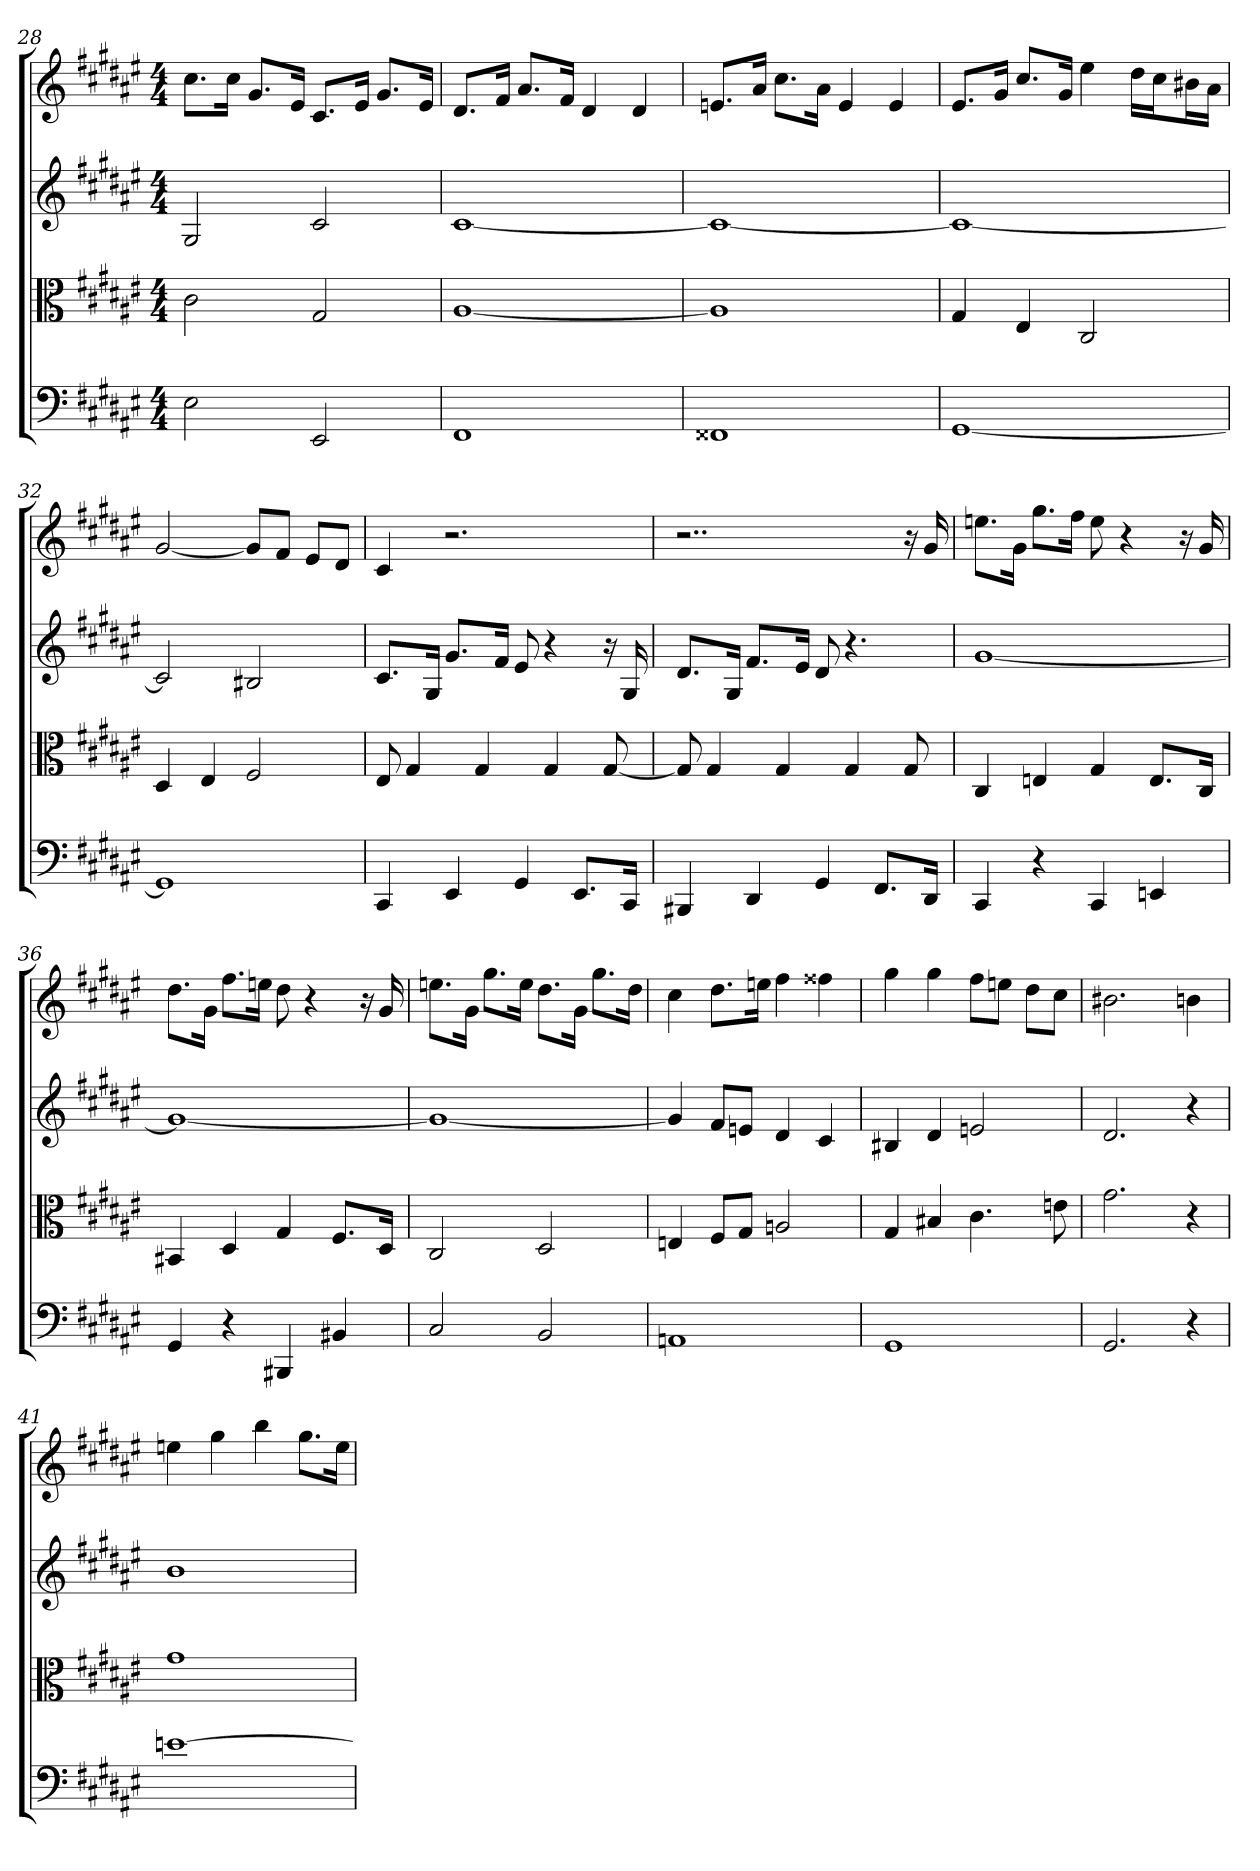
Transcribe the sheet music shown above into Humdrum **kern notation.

**kern	**kern	**kern	**kern
*part4	*part3	*part2	*part1
*staff4	*staff3	*staff2	*staff1
*clefF4	*clefC3	*	*
*k[f#c#g#d#a#e#]	*k[f#c#g#d#a#e#]	*k[f#c#g#d#a#e#]	*k[f#c#g#d#a#e#]
*F#:	*F#:	*F#:	*F#:
*M4/4	*M4/4	*M4/4	*M4/4
=28	=28	=28	=28
2E#	2c#	2G#	8.cc#L
.	.	.	16cc#Jk
.	.	.	8.g#L
.	.	.	16e#Jk
2EE#	2G#	2c#	8.c#L
.	.	.	16e#Jk
.	.	.	8.g#L
.	.	.	16e#Jk
=29	=29	=29	=29
1FF#	[1A#	[1c#	8.d#L
.	.	.	16f#Jk
.	.	.	8.a#L
.	.	.	16f#Jk
.	.	.	4d#
.	.	.	4d#
=30	=30	=30	=30
1FF##X	1A#]	1c#_	8.enL
.	.	.	16a#Jk
.	.	.	8.cc#L
.	.	.	16a#Jk
.	.	.	4e
.	.	.	4e
=31	=31	=31	=31
[1GG#	4G#	1c#_	8.e#L
.	.	.	16g#Jk
.	4E#	.	8.cc#L
.	.	.	16g#Jk
.	2C#	.	4ee#
.	.	.	16dd#LL
.	.	.	16cc#J
.	.	.	16b#XL
.	.	.	16a#JJ
=32	=32	=32	=32
1GG#]	4D#	2c#]	[2g#
.	4E#	.	.
.	2F#	2B#X	8g#L]
.	.	.	8f#J
.	.	.	8e#L
.	.	.	8d#J
=33	=33	=33	=33
4CC#	8E#	8.c#L	4c#
.	4G#	.	.
.	.	16G#Jk	.
4EE#	.	8.g#L	2.r
.	4G#	.	.
.	.	16f#Jk	.
4GG#	.	8e#	.
.	4G#	4r	.
8.EE#/L	.	.	.
.	[8G#	16r	.
16CC#/Jk	.	16G#	.
=34	=34	=34	=34
4BBB#X	8G#]	8.d#L	2..r
.	4G#	.	.
.	.	16G#Jk	.
4DD#	.	8.f#L	.
.	4G#	.	.
.	.	16e#Jk	.
4GG#	.	8d#	.
.	4G#	4.r	.
8.FF#/L	.	.	.
.	8G#	.	16r
16DD#/Jk	.	.	16g#
=35	=35	=35	=35
4CC#	4C#	[1g#	8.eenL
.	.	.	16g#Jk
4r	4En	.	8.gg#L
.	.	.	16ff#Jk
4CC#	4G#	.	8ee
.	.	.	4r
4EEn	8.E/L	.	.
.	.	.	16r
.	16C#/Jk	.	16g#
=36	=36	=36	=36
4GG#	4BB#X	1g#_	8.dd#L
.	.	.	16g#Jk
4r	4D#	.	8.ff#L
.	.	.	16eenJk
4BBB#X	4G#	.	8dd#
.	.	.	4r
4BB#X	8.F#/L	.	.
.	.	.	16r
.	16D#/Jk	.	16g#
=37	=37	=37	=37
2C#	2C#	1g#_	8.eenL
.	.	.	16g#Jk
.	.	.	8.gg#L
.	.	.	16eeJk
2BB	2D#	.	8.dd#L
.	.	.	16g#Jk
.	.	.	8.gg#L
.	.	.	16dd#Jk
=38	=38	=38	=38
1AAn	4En	4g#]	4cc#
.	8F#/L	8f#L	8.dd#L
.	8G#/J	8enJ	.
.	.	.	16eenJk
.	2An	4d#	4ff#
.	.	4c#	4ff##X
=39	=39	=39	=39
1GG#	4G#	4B#X	4gg#
.	4B#X	4d#	4gg#
.	4.c#	2en	8ff#L
.	.	.	8eenJ
.	.	.	8dd#L
.	8en	.	8cc#J
=40	=40	=40	=40
2.GG#	2.g#	2.d#	2.b#X
4r	4r	4r	4bn
=41	=41	=41	=41
[1en	1g#	1b	4een
.	.	.	4gg#
.	.	.	4bb
.	.	.	8.gg#L
.	.	.	16eeJk
=	=	=	=
*-	*-	*-	*-
